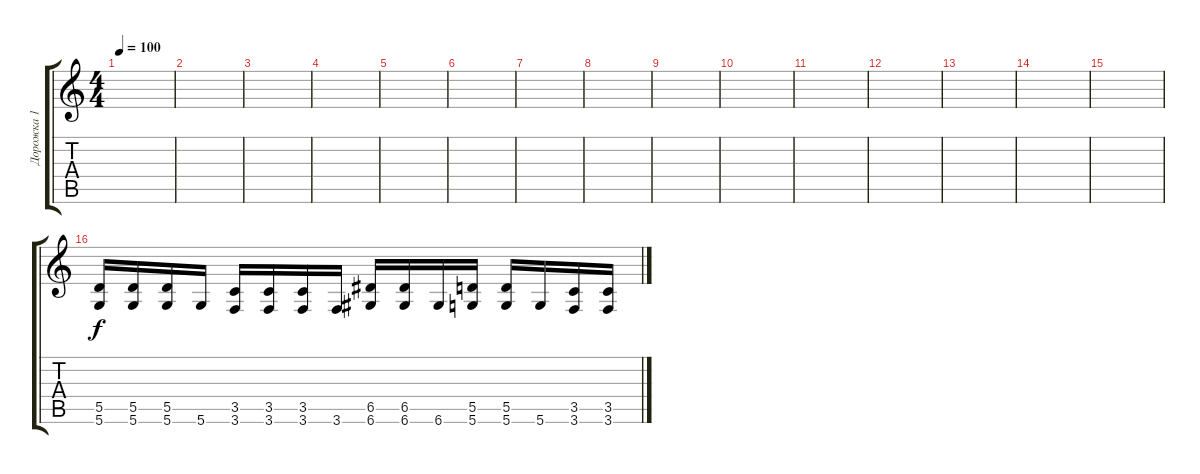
\track ("Дорожка 1" "Дорожка 1") {instrument acousticguitarsteel}
\staff {score tabs}
\tuning (E4 B3 G3 D3 A2 D2) {hide}
\ts (4 4)
\tempo 100
\clef g2
\ks c
|
|
|
|
|
|
|
|
|
|
|
|
|
|
|
(5.5 5.6).16 (5.5 5.6).16 (5.5 5.6).16 5.6.16 (3.5 3.6).16 (3.5 3.6).16 (3.5 3.6).16 3.6.16 (6.5 6.6).16 (6.5 6.6).16 6.6.16 (5.5 5.6).16 (5.5 5.6).16 5.6.16 (3.5 3.6).16 (3.5 3.6).16
